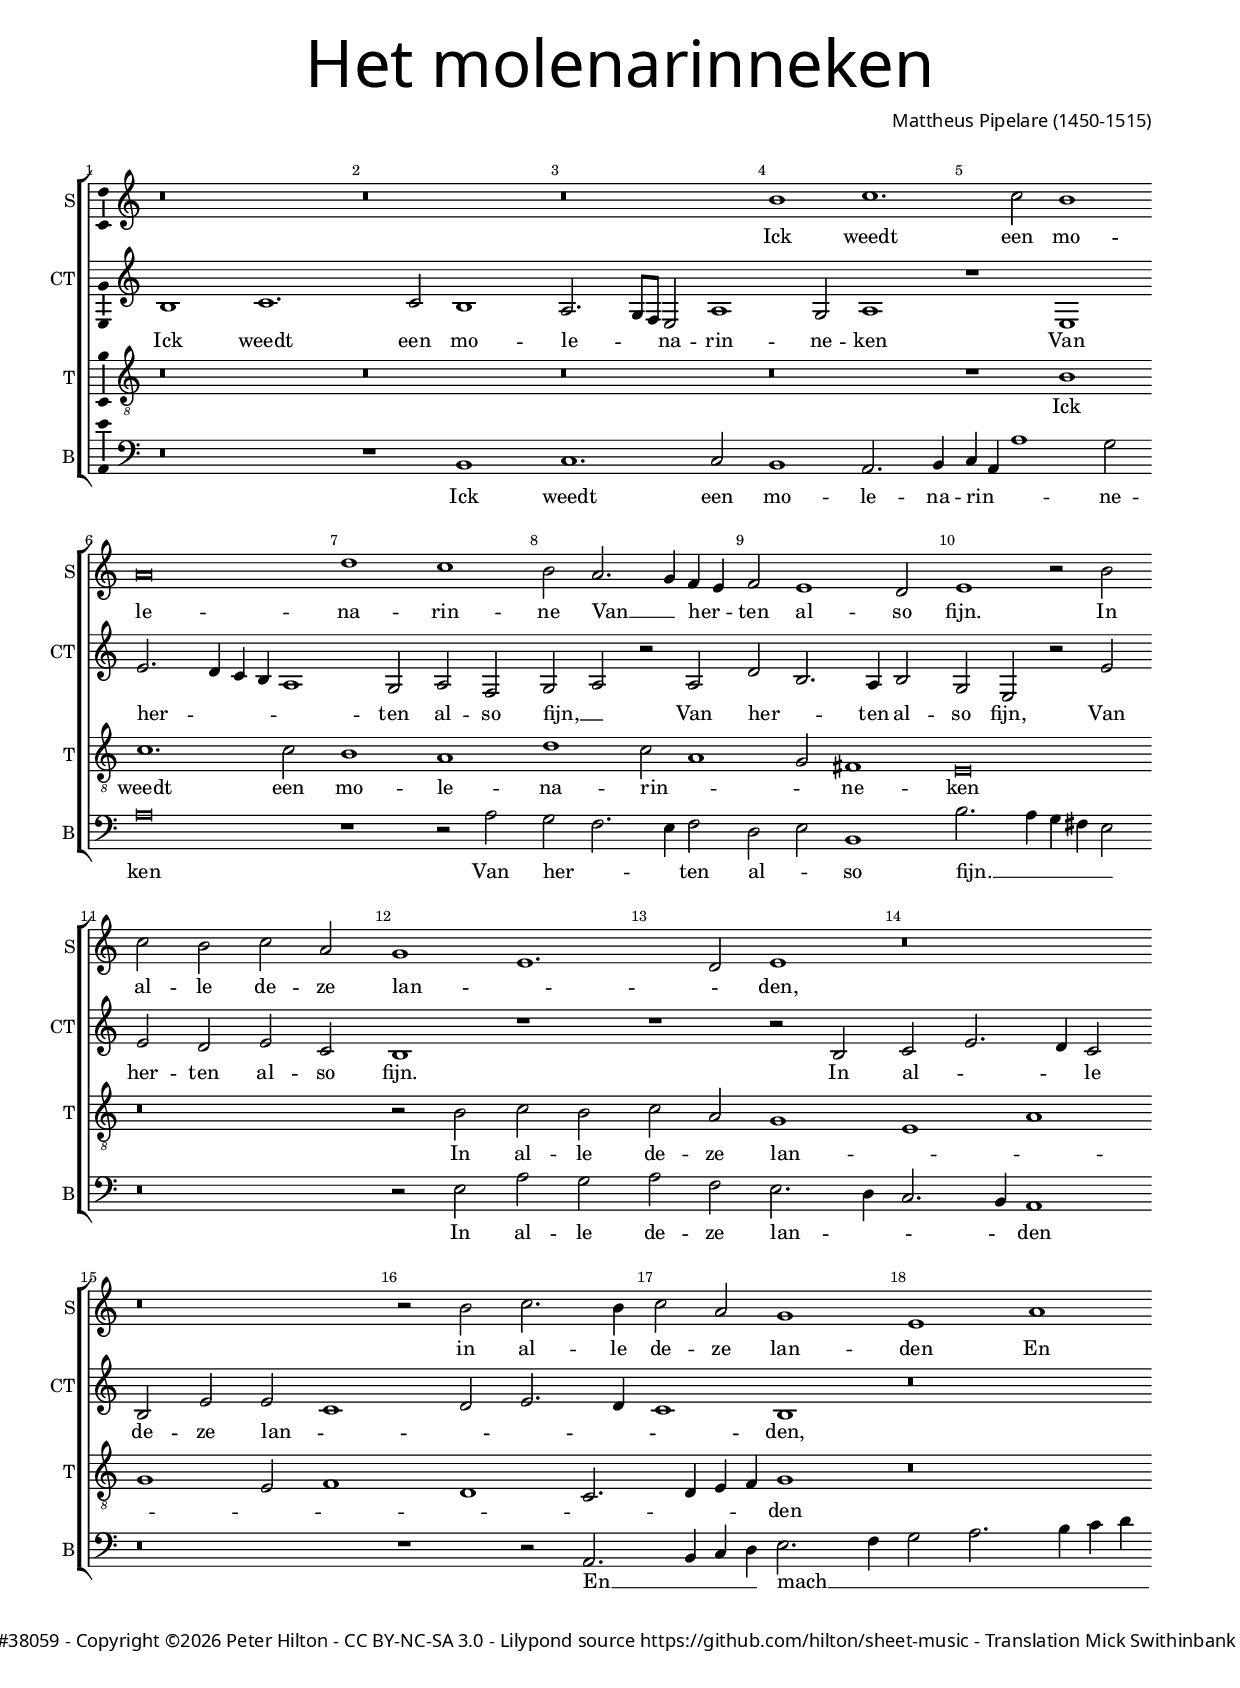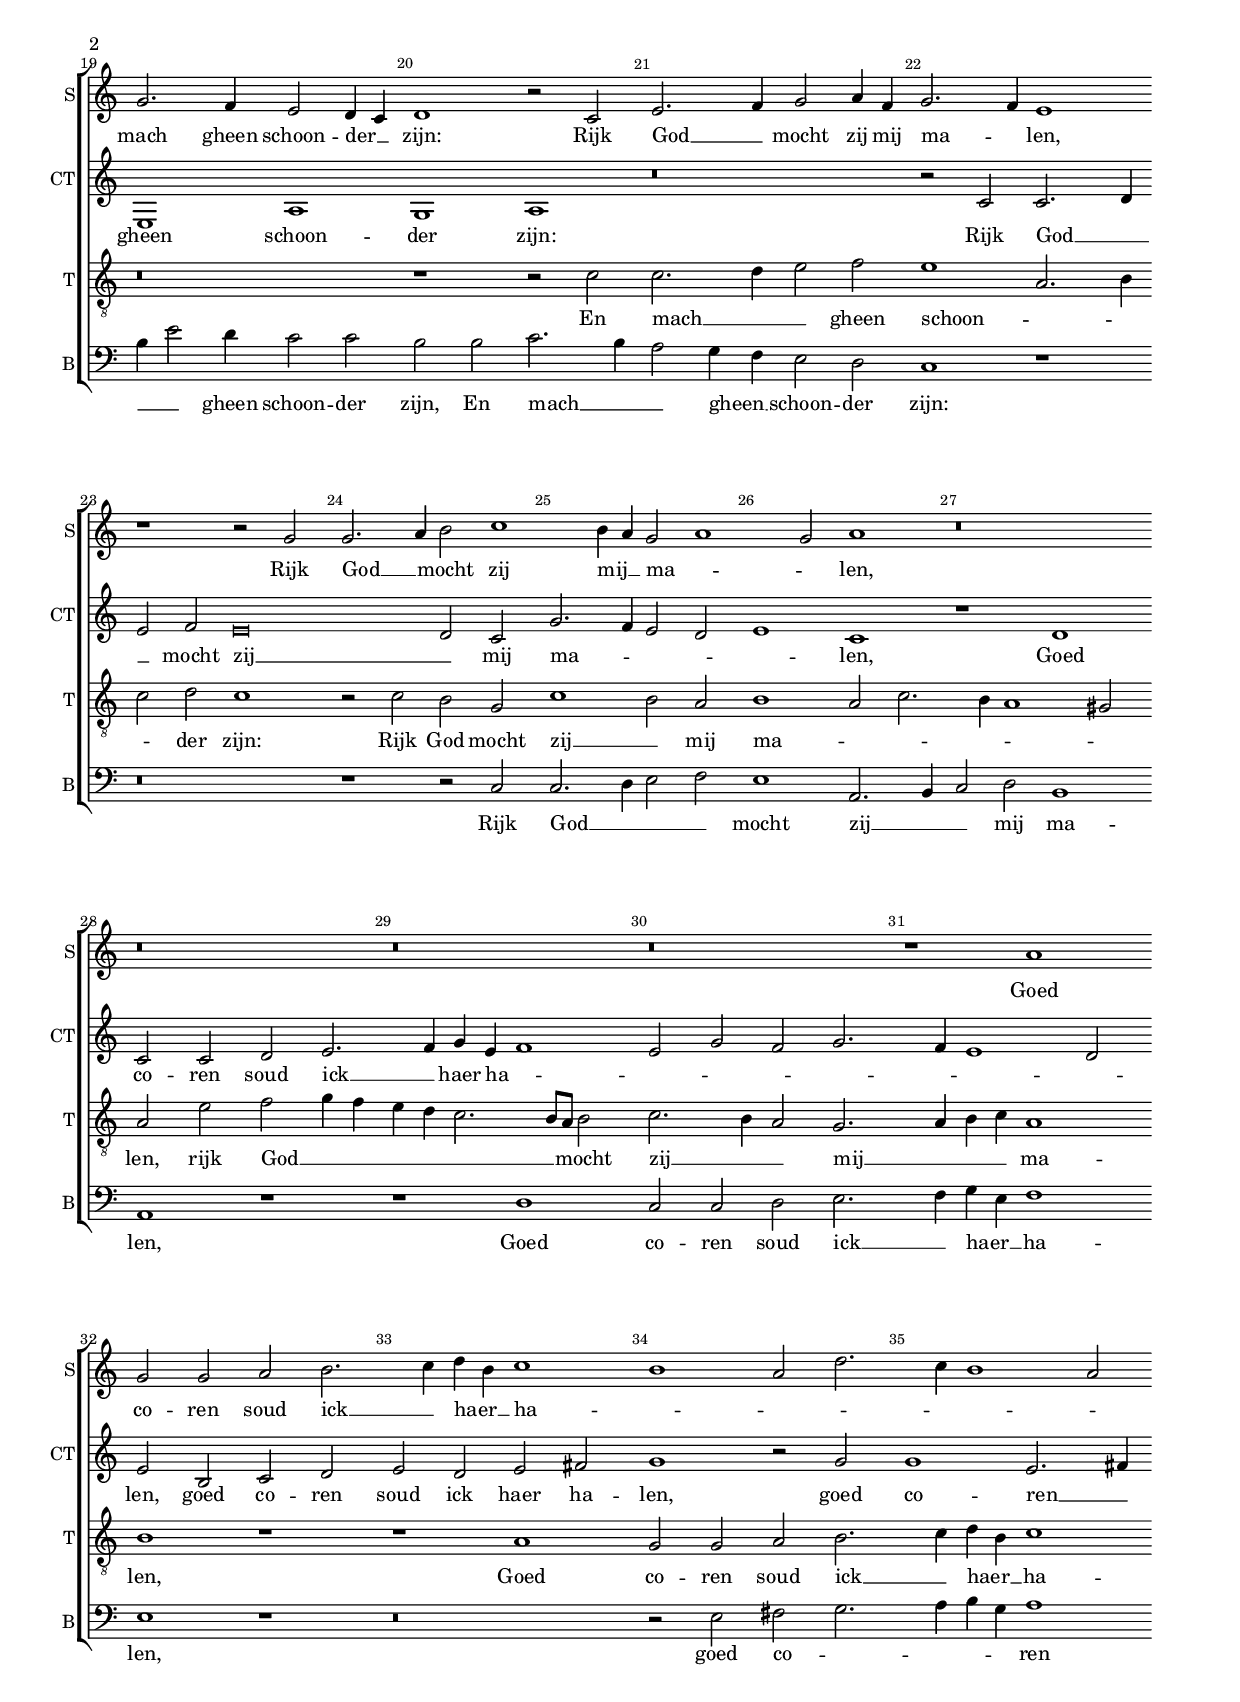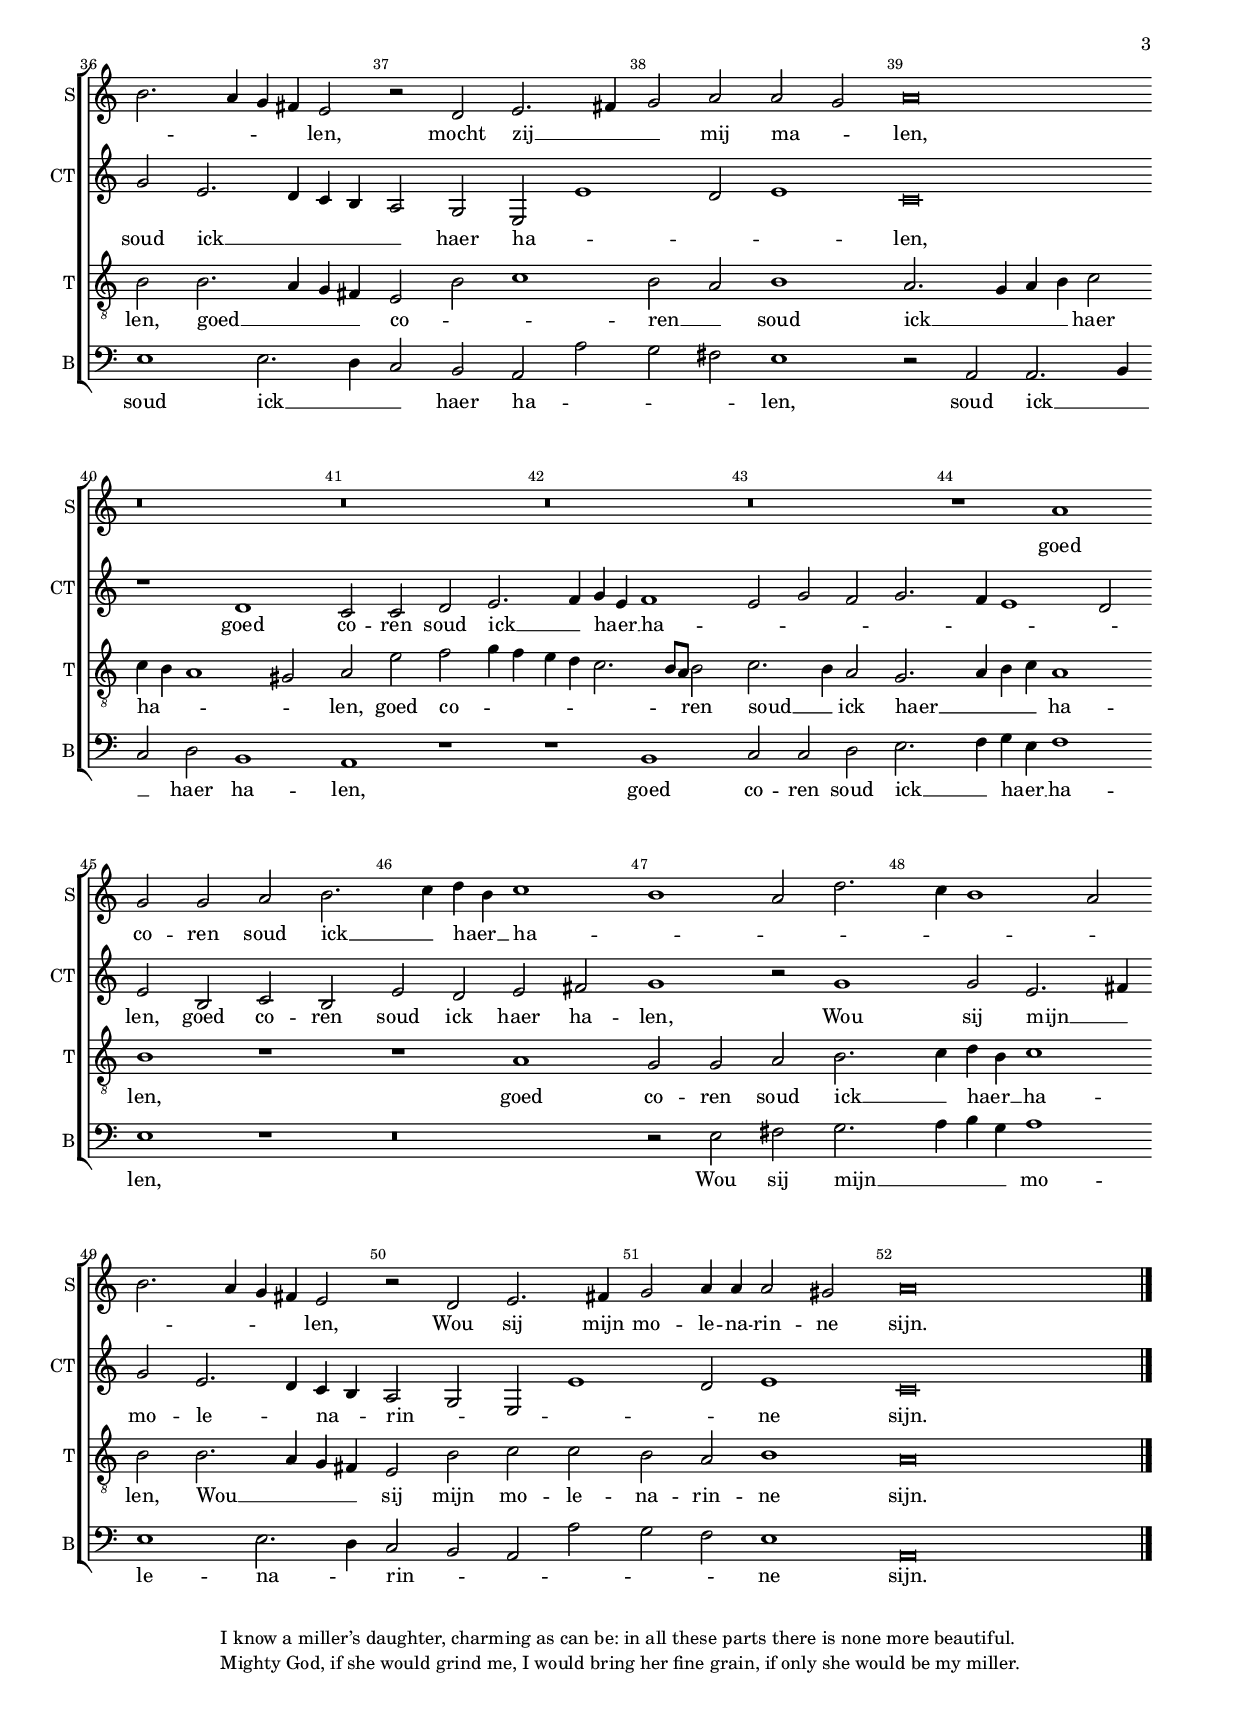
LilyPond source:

% CPDL #38059
% Copyright ©2016 Peter Hilton - https://github.com/hilton

\version "2.18.2"
revision = "3"
\pointAndClickOff

#(set-global-staff-size 16.0)

\paper {
	#(define fonts (make-pango-font-tree "Century Schoolbook L" "Source Sans Pro" "Luxi Mono" (/ 16 20)))
	annotate-spacing = ##f
	two-sided = ##t
	top-margin = 10\mm
	bottom-margin = 10\mm
	inner-margin = 15\mm
	outer-margin = 15\mm
	top-markup-spacing = #'( (basic-distance . 4) )
	markup-system-spacing = #'( (padding . 4) )
	system-system-spacing = #'( (basic-distance . 20) (stretchability . 100) )
  	ragged-bottom = ##f
	ragged-last-bottom = ##t
} 

year = #(strftime "©%Y" (localtime (current-time)))

\header {
	title = \markup \medium \fontsize #7 \override #'(font-name . "Source Sans Pro Light") {
		\center-column {
			"Het molenarinneken"
			\vspace #1
		}
	}
	composer = \markup \sans \column \right-align { "Mattheus Pipelare (1450-1515)" }
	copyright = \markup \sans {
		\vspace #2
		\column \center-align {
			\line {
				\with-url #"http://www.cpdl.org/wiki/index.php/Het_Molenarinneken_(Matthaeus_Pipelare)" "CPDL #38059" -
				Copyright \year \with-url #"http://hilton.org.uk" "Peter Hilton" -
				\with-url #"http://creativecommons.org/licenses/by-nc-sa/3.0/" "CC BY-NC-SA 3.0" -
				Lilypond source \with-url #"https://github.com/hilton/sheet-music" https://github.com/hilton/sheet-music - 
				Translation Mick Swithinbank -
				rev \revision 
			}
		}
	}
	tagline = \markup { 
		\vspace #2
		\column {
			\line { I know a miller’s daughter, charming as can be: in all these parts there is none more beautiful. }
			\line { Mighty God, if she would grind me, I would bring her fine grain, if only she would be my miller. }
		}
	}
}

\layout {
	indent = #0
  	ragged-right = ##f
  	ragged-last = ##f
	\context {
		\Score
		\override BarNumber #'self-alignment-X = #CENTER
		\override BarNumber #'break-visibility = #'#(#f #t #t)
		\override BarLine #'transparent = ##t
		\remove "Metronome_mark_engraver"
		\override VerticalAxisGroup #'staff-staff-spacing = #'((basic-distance . 10) (stretchability . 100))
	}
	\context { 
		\Staff
		\remove "Time_signature_engraver"
	}
	\context { 
		\StaffGroup
		\remove "Span_bar_engraver"	
	}
	\context { 
		\Voice 
		\override NoteHead #'style = #'baroque
		\consists "Horizontal_bracket_engraver"
		\consists "Ambitus_engraver"
	}
}

global = { 
	\key bes \major
	\time 4/2
	\tempo 2 = 100
	\set Staff.midiInstrument = "Choir Aahs"
	\accidentalStyle "forget"
}

showBarLine = { \once \override Score.BarLine #'transparent = ##f }
ficta = { \once \set suggestAccidentals = ##t \override AccidentalSuggestion #'parenthesized = ##f }
fictaParenthesized = { \once \set suggestAccidentals = ##t \override AccidentalSuggestion #'parenthesized = ##t }

superius = \new Voice	{
	\relative c'' {
		r\breve r r a1 bes1.
		bes2 a1 g\breve c1 bes a2 g2. f4 es d
		es2 d1 c2 d1 r2 a' bes a bes g f1 d1.

		c2 d1 r\breve r r2 a' bes2. a4
		bes2 g f1 d g f2. es4 d2 c4 bes
		c1 r2 bes d2. es4 f2 g4 es f2. es4 d1 r r2 f
		f2. g4 a2 bes1 a4 g f2 g1 f2 g1 r\breve

		r r r r1 g
		f2 f g a2. bes4 c a bes1 a g2 c2. bes4 a1 g2
		a2. g4 f e d2 r c d2. e4 f2 g g f g\breve
		r r r r

		r1 g f2 f g a2. bes4 c a bes1 a g2 c2.
		bes4 a1 g2 a2. g4 f e d2 r c d2. e4 f2 g4 g g2 fis g\breve \showBarLine \bar "|."
	}
	\addlyrics {
		Ick weedt een mo -- le -- na -- rin -- ne
		Van __ _ her -- _ ten al -- so fijn.
		In al -- le de -- ze lan -- _ _ den,
		in al -- le de -- ze lan -- den
		En mach gheen schoon -- der __ _ zijn:
		Rijk God __ _ mocht zij mij ma -- _ len,
		Rijk God __ _ mocht zij mij __ _ ma -- _ _ len,
		Goed co -- ren soud ick __ _ haer __ _ ha -- _ _ _ _ _ _ _ _ _ _ len,
		mocht zij __ _ _ mij ma -- _ len,
		goed co -- ren soud ick __ _ haer __ _ ha -- _ _ _ _ _ _ _ _ _ _ len,
		Wou sij mijn mo -- le -- na -- rin -- ne sijn.
	}
}

counterTenor = \new Voice {
	\relative c' {
		a1 bes1. bes2 a1 g2. f8 es d2 g1 f2 g1
		r d d'2. c4 bes a g1 f2 g es f g r g
		c a2. g4 a2 f d r d' d c d bes a1 r

		r1 r2 a2 bes d2. c4 bes2 a d d bes1 c2 d2. c4
		bes1 a r\breve d,1 g
		f g r\breve r2 bes bes2. c4 d2 es d\breve
		c2 bes f'2. es4 d2 c d1 bes r c
		
		bes2 bes c d2. es4 f d es1 d2 f es f2. es4 d1 c2
		d a bes c d c d e f1 r2 f f1 d2. e4
		f2 d2. c4 bes a g2 f d d'1 c2 d1 bes\breve
		r1 c bes2 bes c2 d2. es4 f d es1 d2 f es f2.

		es4 d1 c2 d a bes a d c d e f1 r2 f1
		f2 d2. e4 f2 d2. c4 bes a g2 f d d'1 c2 d1 bes\breve
	}
	\addlyrics {
		Ick weedt een mo -- le -- _ _ na -- rin -- ne -- ken
		Van her -- _ _ _ _ ten al -- so fijn, __ _
		Van her -- _ ten al -- so fijn,
		Van her -- ten al -- so fijn.
		In al -- _ _ le de -- ze lan -- _ _ _ _ _ den,
		gheen schoon -- der zijn:
		Rijk God __ _ _ mocht zij __ _ mij ma -- _ _ _ _ len,
		Goed co -- ren soud ick __ _ haer ha -- _ _ _ _ _ _ _ _ len,
		goed co -- ren soud ick haer ha -- len,
		goed co -- ren __ _ soud ick __ _ _ _ _ haer ha -- _ _ _ len,
		goed co -- ren soud ick __ _ haer __ _ ha -- _ _ _ _ _ _ _ len,
		goed co -- ren soud ick haer ha -- len,
		Wou sij mijn __ _ mo -- le -- _ na -- _ rin -- _ _ _ _ ne sijn.
	}
}

tenor = \new Voice {
	\relative c' {
		\clef "treble_8"
		r\breve r r r
		r1 a1 bes1. bes2 a1 g c bes2 g1
		f2 e1 d\breve r r2 a' bes a

		bes g f1 d g f d2 es1 c bes2. 
		c4 d es f1 r\breve r
		r1 r2 bes bes2. c4 d2 es d1 g,2. a4 bes2 c bes1
		r2 bes a f bes1 a2 g a1 g2 bes2. a4 g1 fis2

		g2 d' es f4 es d c bes2. a8 g a2 bes2. a4 g2 f2. g4 a bes g1
		a1 r r g f2 f g a2. bes4 c a bes1
		a2 a2. g4 f e d2 a' bes1 a2 g a1 g2. f4 g a bes2
		bes4 a g1 fis2 g2 d' es f4 es d c bes2. a8 g a2 bes2. a4 g2 f2. 

		g4 a bes g1 a r r g f2 f g a2. 
		bes4 c a bes1 a2 a2. g4 f e d2 a' bes bes a g a1 g\breve
	}
	\addlyrics {
		Ick weedt een mo -- le -- na -- rin -- _ _ ne -- ken
		In al -- le de -- ze lan -- _ _ _ _ _ _ _ _ _ _ den
		En mach __ _ _ gheen schoon -- _ _ _ der zijn:
		Rijk God mocht zij __ _ mij ma -- _ _ _ _ _ len,
		rijk God __ _ _ _ _ _ _ _ mocht zij __ _ _ mij __ _ _ _ ma -- len,
		Goed co -- ren soud ick __ _ haer __ _ ha -- len,
		goed __ _ _ _ co -- _ _ ren __ _ soud ick __ _ _ _ haer ha -- _ _ _ len,
		goed co -- _ _ _ _ _ _ _ ren soud __ _ ick haer __ _ _ _ ha -- len,
		goed co -- ren soud ick __ _ haer __ _ ha -- len,
		Wou __ _ _ _ sij mijn mo -- le -- na -- rin -- ne sijn.
	}
}


bass = \new Voice {
	\relative c {
		\clef bass
		r\breve r1 a bes1. bes2 a1 g2. a4
		bes g g'1 f2 g\breve r1 r2 g f es2. d4 es2
		c d a1 a'2. g4 f e d2 r\breve r2 d g f

		g es d2. c4 bes2. a4 g1 r\breve r1 r2 g2. 
		a4 bes c d2. es4 f2 g2. a4 bes c a d2 c4 bes2 bes |
		a2 a bes2. a4 g2 f4 es d2 c bes1 r r\breve |
		r1 r2 bes bes2. c4 d2 es d1 g,2. a4 bes2 c a1 |

		g r r c bes2 bes c d2. es4 f d es1 |
		d r r\breve r2 d e f2. g4 a f g1 |
		d d2. c4 bes2 a g g' f e d1 r2 g, g2. a4 |
		bes2 c a1 g r r a bes2 bes c d2. 
		
		es4 f d es1 d r r\breve r2 d e f2. 
		g4 a f g1 d d2. c4 bes2 a g g' f es d1 g,\breve
	}
	\addlyrics {
		Ick weedt een mo -- le -- na -- rin -- _ _ ne -- ken
		Van her -- _ _ ten al -- _ so fijn. __ _ _ _ _
		In al -- le de -- ze lan -- _ _ _ den
		En __ _ _ _ mach __ _ _ _ _ _ _ _ _ gheen schoon -- der zijn,
		En mach __ _ _ gheen __ _ schoon -- der zijn:
		Rijk God __ _ _ _ mocht zij __ _ _ mij ma -- len,
		Goed co -- ren soud ick __ _ haer __ _ ha -- len,
		goed co -- _ _ _ _ ren soud ick __ _ _ haer ha -- _ _ _ len,
		soud ick __ _ _ haer ha -- len,
		goed co -- ren soud ick __ _ haer __ _ ha -- len,
		Wou sij mijn __ _ _ _ mo -- le -- na -- _ rin -- _ _ _ _ _ ne sijn.
	}
}

\score {
	\transpose c d {
		\new StaffGroup << 
			\set Score.proportionalNotationDuration = #(ly:make-moment 1 6)
			\set Score.barNumberVisibility = #all-bar-numbers-visible
			\new Staff << \global \superius \set Staff.instrumentName = #"S" \set Staff.shortInstrumentName = #"S" >> 
			\new Staff << \global \counterTenor \set Staff.instrumentName = #"CT" \set Staff.shortInstrumentName = #"CT" >> 
			\new Staff << \global \tenor \set Staff.instrumentName = #"T" \set Staff.shortInstrumentName = #"T" >> 
			\new Staff << \global \bass \set Staff.instrumentName = #"B" \set Staff.shortInstrumentName = #"B" >> 
		>> 
	}
	\layout { }
	\midi {	}
}
